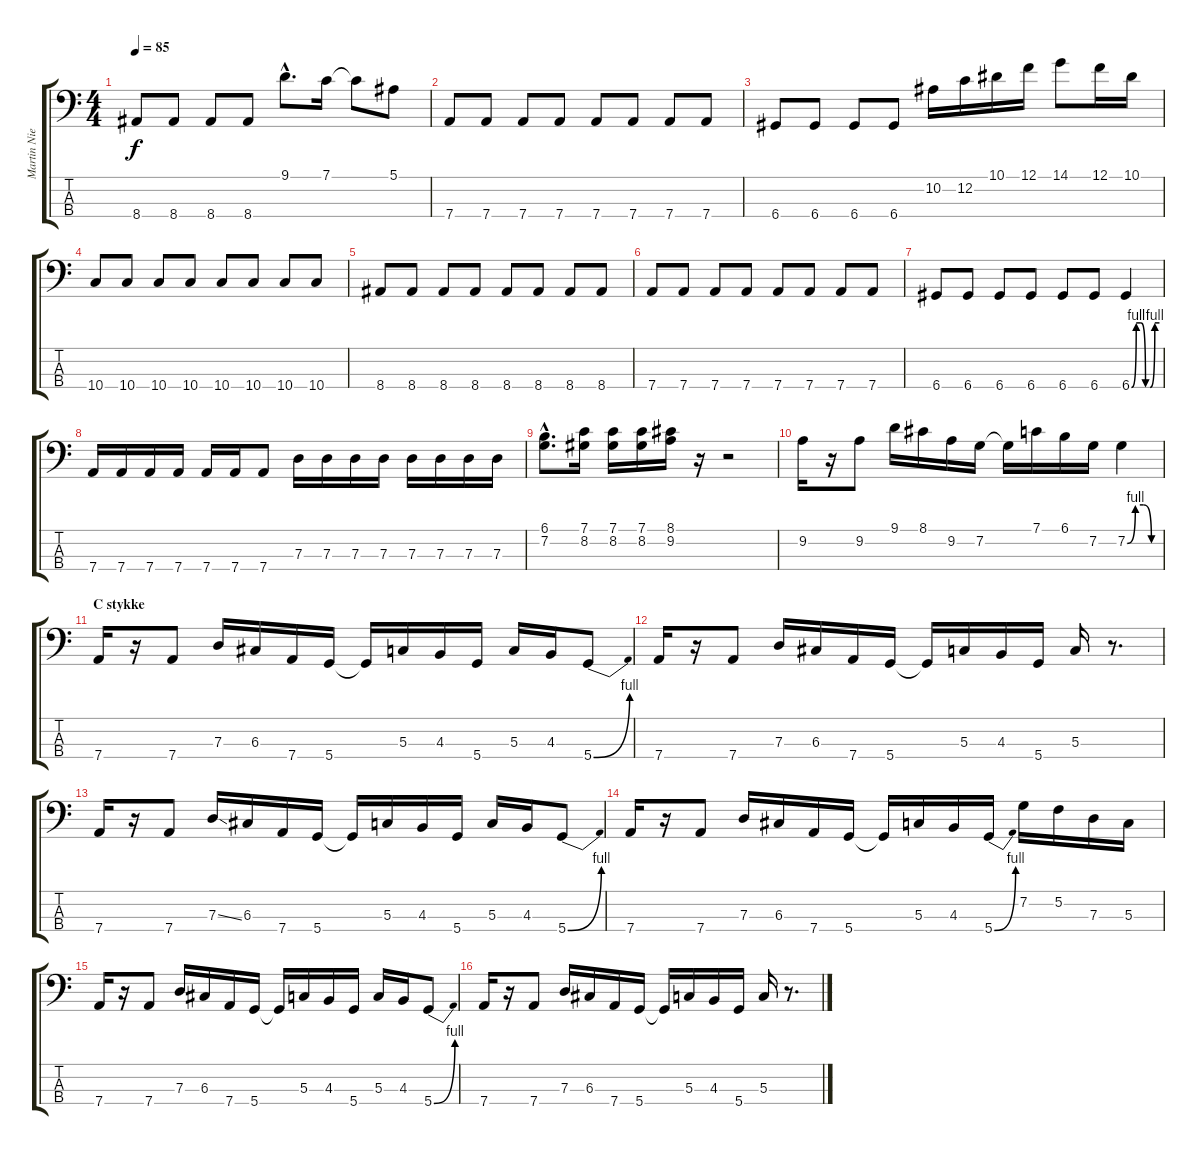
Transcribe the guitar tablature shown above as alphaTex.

\track ("Martin Nielsen (Bass)" "Martin Nie") {instrument electricbassfinger}
\staff {score tabs}
\tuning (F2 C2 G1 D1) {hide}
\ts (4 4)
\tempo 85
\clef f4
\ks c
8.4.8{dy f} 8.4.8 8.4.8 8.4.8 9.1{hac}.8{d} 7.1.16 7.1{t}.8 5.1.8 |
7.4.8 7.4.8 7.4.8 7.4.8 7.4.8 7.4.8 7.4.8 7.4.8 |
6.4.8 6.4.8 6.4.8 6.4.8 10.2.16 12.2.16 10.1.16 12.1.16 14.1.8 12.1.16 10.1.16 |
10.4.8 10.4.8 10.4.8 10.4.8 10.4.8 10.4.8 10.4.8 10.4.8 |
8.4.8 8.4.8 8.4.8 8.4.8 8.4.8 8.4.8 8.4.8 8.4.8 |
7.4.8 7.4.8 7.4.8 7.4.8 7.4.8 7.4.8 7.4.8 7.4.8 |
6.4.8 6.4.8 6.4.8 6.4.8 6.4.8 6.4.8 6.4{be (custom 0 0 10 4 20 4 30 0 40 0 50 4 60 4)}.4 |
7.4.16 7.4.16 7.4.16 7.4.16 7.4.16 7.4.16 7.4.8 7.3.16 7.3.16 7.3.16 7.3.16 7.3.16 7.3.16 7.3.16 7.3.16 |
(6.1{hac} 7.2{hac}).8{d} (7.1 8.2).16 (7.1 8.2).16 (7.1 8.2).16 (8.1 9.2).16 r.16 r.2 |
9.2.16 r.16 9.2.8 9.1.16 8.1.16 9.2.16 7.2.16 7.2{t}.16 7.1.16 6.1.16 7.2.16 7.2{be (custom 0 0 15 4 30 4 45 0 60 0)}.4 |
\section ("" "C stykke")
7.4.16 r.16 7.4.8 7.3.16 6.3.16 7.4.16 5.4.16 5.4{t}.16 5.3.16 4.3.16 5.4.16 5.3.16 4.3.16 5.4{be (bend 0 0 60 4)}.8 |
7.4.16 r.16 7.4.8 7.3.16 6.3.16 7.4.16 5.4.16 5.4{t}.16 5.3.16 4.3.16 5.4.16 5.3.16 r.8{d} |
7.4.16 r.16 7.4.8 7.3{ss}.16 6.3.16 7.4.16 5.4.16 5.4{t}.16 5.3.16 4.3.16 5.4.16 5.3.16 4.3.16 5.4{be (bend 0 0 60 4)}.8 |
7.4.16 r.16 7.4.8 7.3.16 6.3.16 7.4.16 5.4.16 5.4{t}.16 5.3.16 4.3.16 5.4{be (bend 0 0 60 4)}.16 7.2.16 5.2.16 7.3.16 5.3.16 |
7.4.16 r.16 7.4.8 7.3.16 6.3.16 7.4.16 5.4.16 5.4{t}.16 5.3.16 4.3.16 5.4.16 5.3.16 4.3.16 5.4{be (bend 0 0 60 4)}.8 |
7.4.16 r.16 7.4.8 7.3.16 6.3.16 7.4.16 5.4.16 5.4{t}.16 5.3.16 4.3.16 5.4.16 5.3.16 r.8{d}
